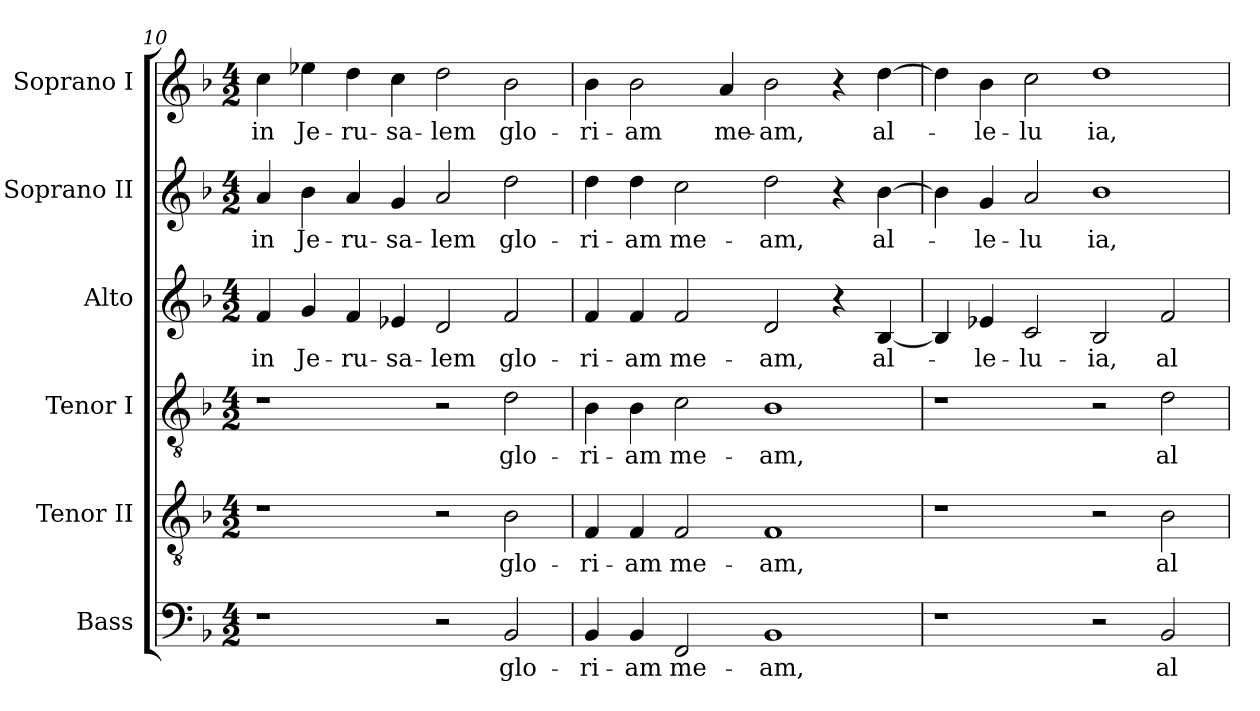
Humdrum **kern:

**kern	**text	**kern	**text	**kern	**text	**kern	**text	**kern	**text	**kern	**text
*part6	*part6	*part5	*part5	*part4	*part4	*part3	*part3	*part2	*part2	*part1	*part1
*staff6	*staff6	*staff5	*staff5	*staff4	*staff4	*staff3	*staff3	*staff2	*staff2	*staff1	*staff1
*I"Bass	*	*I"Tenor II	*	*I"Tenor I	*	*I"Alto	*	*I"Soprano II	*	*I"Soprano I	*
*clefF4	*	*clefGv2	*	*clefGv2	*	*clefG2	*	*clefG2	*	*clefG2	*
*k[b-]	*	*k[b-]	*	*k[b-]	*	*k[b-]	*	*k[b-]	*	*k[b-]	*
*F:	*	*F:	*	*F:	*	*F:	*	*F:	*	*F:	*
*M4/2	*	*M4/2	*	*M4/2	*	*M4/2	*	*M4/2	*	*M4/2	*
=10	=10	=10	=10	=10	=10	=10	=10	=10	=10	=10	=10
!	!	!	!	!	!	!	!LO:LY:b:color=#000000	!	!	!	!
!	!	!	!	!	!	!	!	!	!LO:LY:b:color=#000000	!	!
!	!	!	!	!	!	!	!	!	!	!	!LO:LY:b:color=#000000
1r	.	1r	.	1r	.	4fi/	in	4ai/	in	4cci\	in
!	!	!	!	!	!	!	!LO:LY:b:color=#000000	!	!	!	!
!	!	!	!	!	!	!	!	!	!LO:LY:b:color=#000000	!	!
!	!	!	!	!	!	!	!	!	!	!	!LO:LY:b:color=#000000
.	.	.	.	.	.	4gi/	Je-	4b-i\	Je-	4ee-Xi\	Je-
!	!	!	!	!	!	!	!LO:LY:b:color=#000000	!	!	!	!
!	!	!	!	!	!	!	!	!	!LO:LY:b:color=#000000	!	!
!	!	!	!	!	!	!	!	!	!	!	!LO:LY:b:color=#000000
.	.	.	.	.	.	4fi/	-ru-	4ai/	-ru-	4ddi\	-ru-
!	!	!	!	!	!	!	!LO:LY:b:color=#000000	!	!	!	!
!	!	!	!	!	!	!	!	!	!LO:LY:b:color=#000000	!	!
!	!	!	!	!	!	!	!	!	!	!	!LO:LY:b:color=#000000
.	.	.	.	.	.	4e-Xi/	-sa-	4gi/	-sa-	4cci\	-sa-
!	!	!	!	!	!	!	!LO:LY:b:color=#000000	!	!	!	!
!	!	!	!	!	!	!	!	!	!LO:LY:b:color=#000000	!	!
!	!	!	!	!	!	!	!	!	!	!	!LO:LY:b:color=#000000
2r	.	2r	.	2r	.	2di/	-lem	2ai/	-lem	2ddi\	-lem
!	!LO:LY:b:color=#000000	!	!	!	!	!	!	!	!	!	!
!	!	!	!LO:LY:b:color=#000000	!	!	!	!	!	!	!	!
!	!	!	!	!	!LO:LY:b:color=#000000	!	!	!	!	!	!
!	!	!	!	!	!	!	!LO:LY:b:color=#000000	!	!	!	!
!	!	!	!	!	!	!	!	!	!LO:LY:b:color=#000000	!	!
!	!	!	!	!	!	!	!	!	!	!	!LO:LY:b:color=#000000
2BB-i/	glo-	2B-i\	glo-	2di\	glo-	2fi/	glo-	2ddi\	glo-	2b-i\	glo-
=11	=11	=11	=11	=11	=11	=11	=11	=11	=11	=11	=11
!	!LO:LY:b:color=#000000	!	!	!	!	!	!	!	!	!	!
!	!	!	!LO:LY:b:color=#000000	!	!	!	!	!	!	!	!
!	!	!	!	!	!LO:LY:b:color=#000000	!	!	!	!	!	!
!	!	!	!	!	!	!	!LO:LY:b:color=#000000	!	!	!	!
!	!	!	!	!	!	!	!	!	!LO:LY:b:color=#000000	!	!
!	!	!	!	!	!	!	!	!	!	!	!LO:LY:b:color=#000000
4BB-i/	-ri-	4Fi/	-ri-	4B-i\	-ri-	4fi/	-ri-	4ddi\	-ri-	4b-i\	-ri-
!	!LO:LY:b:color=#000000	!	!	!	!	!	!	!	!	!	!
!	!	!	!LO:LY:b:color=#000000	!	!	!	!	!	!	!	!
!	!	!	!	!	!LO:LY:b:color=#000000	!	!	!	!	!	!
!	!	!	!	!	!	!	!LO:LY:b:color=#000000	!	!	!	!
!	!	!	!	!	!	!	!	!	!LO:LY:b:color=#000000	!	!
!	!	!	!	!	!	!	!	!	!	!	!LO:LY:b:color=#000000
4BB-i/	-am	4Fi/	-am	4B-i\	-am	4fi/	-am	4ddi\	-am	2b-i\	-am
!	!LO:LY:b:color=#000000	!	!	!	!	!	!	!	!	!	!
!	!	!	!LO:LY:b:color=#000000	!	!	!	!	!	!	!	!
!	!	!	!	!	!LO:LY:b:color=#000000	!	!	!	!	!	!
!	!	!	!	!	!	!	!LO:LY:b:color=#000000	!	!	!	!
!	!	!	!	!	!	!	!	!	!LO:LY:b:color=#000000	!	!
2FFi/	me-	2Fi/	me-	2ci\	me-	2fi/	me-	2cci\	me-	.	.
!	!	!	!	!	!	!	!	!	!	!	!LO:LY:b:color=#000000
.	.	.	.	.	.	.	.	.	.	4ai/	me-
!	!LO:LY:b:color=#000000	!	!	!	!	!	!	!	!	!	!
!	!	!	!LO:LY:b:color=#000000	!	!	!	!	!	!	!	!
!	!	!	!	!	!LO:LY:b:color=#000000	!	!	!	!	!	!
!	!	!	!	!	!	!	!LO:LY:b:color=#000000	!	!	!	!
!	!	!	!	!	!	!	!	!	!LO:LY:b:color=#000000	!	!
!	!	!	!	!	!	!	!	!	!	!	!LO:LY:b:color=#000000
1BB-i	-am,	1Fi	-am,	1B-i	-am,	2di/	-am,	2ddi\	-am,	2b-i\	-am,
.	.	.	.	.	.	4r	.	4r	.	4r	.
!	!	!	!	!	!	!	!LO:LY:b:color=#000000	!	!	!	!
!	!	!	!	!	!	!	!	!	!LO:LY:b:color=#000000	!	!
!	!	!	!	!	!	!	!	!	!	!	!LO:LY:b:color=#000000
.	.	.	.	.	.	[<4B-i/	al-	[>4b-i\	al-	[>4ddi\	al-
!!LO:LB:g=z
=12	=12	=12	=12	=12	=12	=12	=12	=12	=12	=12	=12
1r	.	1r	.	1r	.	4B-i/]	.	4b-i\]	.	4ddi\]	.
!	!	!	!	!	!	!	!LO:LY:b:color=#000000	!	!	!	!
!	!	!	!	!	!	!	!	!	!LO:LY:b:color=#000000	!	!
!	!	!	!	!	!	!	!	!	!	!	!LO:LY:b:color=#000000
.	.	.	.	.	.	4e-Xi/	-le-	4gi/	-le-	4b-i\	-le-
!	!	!	!	!	!	!	!LO:LY:b:color=#000000	!	!	!	!
!	!	!	!	!	!	!	!	!	!LO:LY:b:color=#000000	!	!
!	!	!	!	!	!	!	!	!	!	!	!LO:LY:b:color=#000000
.	.	.	.	.	.	2ci/	-lu-	2ai/	-lu	2cci\	-lu
!	!	!	!	!	!	!	!LO:LY:b:color=#000000	!	!	!	!
!	!	!	!	!	!	!	!	!	!LO:LY:b:color=#000000	!	!
!	!	!	!	!	!	!	!	!	!	!	!LO:LY:b:color=#000000
2r	.	2r	.	2r	.	2B-i/	-ia,	1b-i	ia,	1ddi	ia,
!	!LO:LY:b:color=#000000	!	!	!	!	!	!	!	!	!	!
!	!	!	!LO:LY:b:color=#000000	!	!	!	!	!	!	!	!
!	!	!	!	!	!LO:LY:b:color=#000000	!	!	!	!	!	!
!	!	!	!	!	!	!	!LO:LY:b:color=#000000	!	!	!	!
2BB-i/	al-	2B-i\	al-	2di\	al-	2fi/	al-	.	.	.	.
=	=	=	=	=	=	=	=	=	=	=	=
*-	*-	*-	*-	*-	*-	*-	*-	*-	*-	*-	*-
